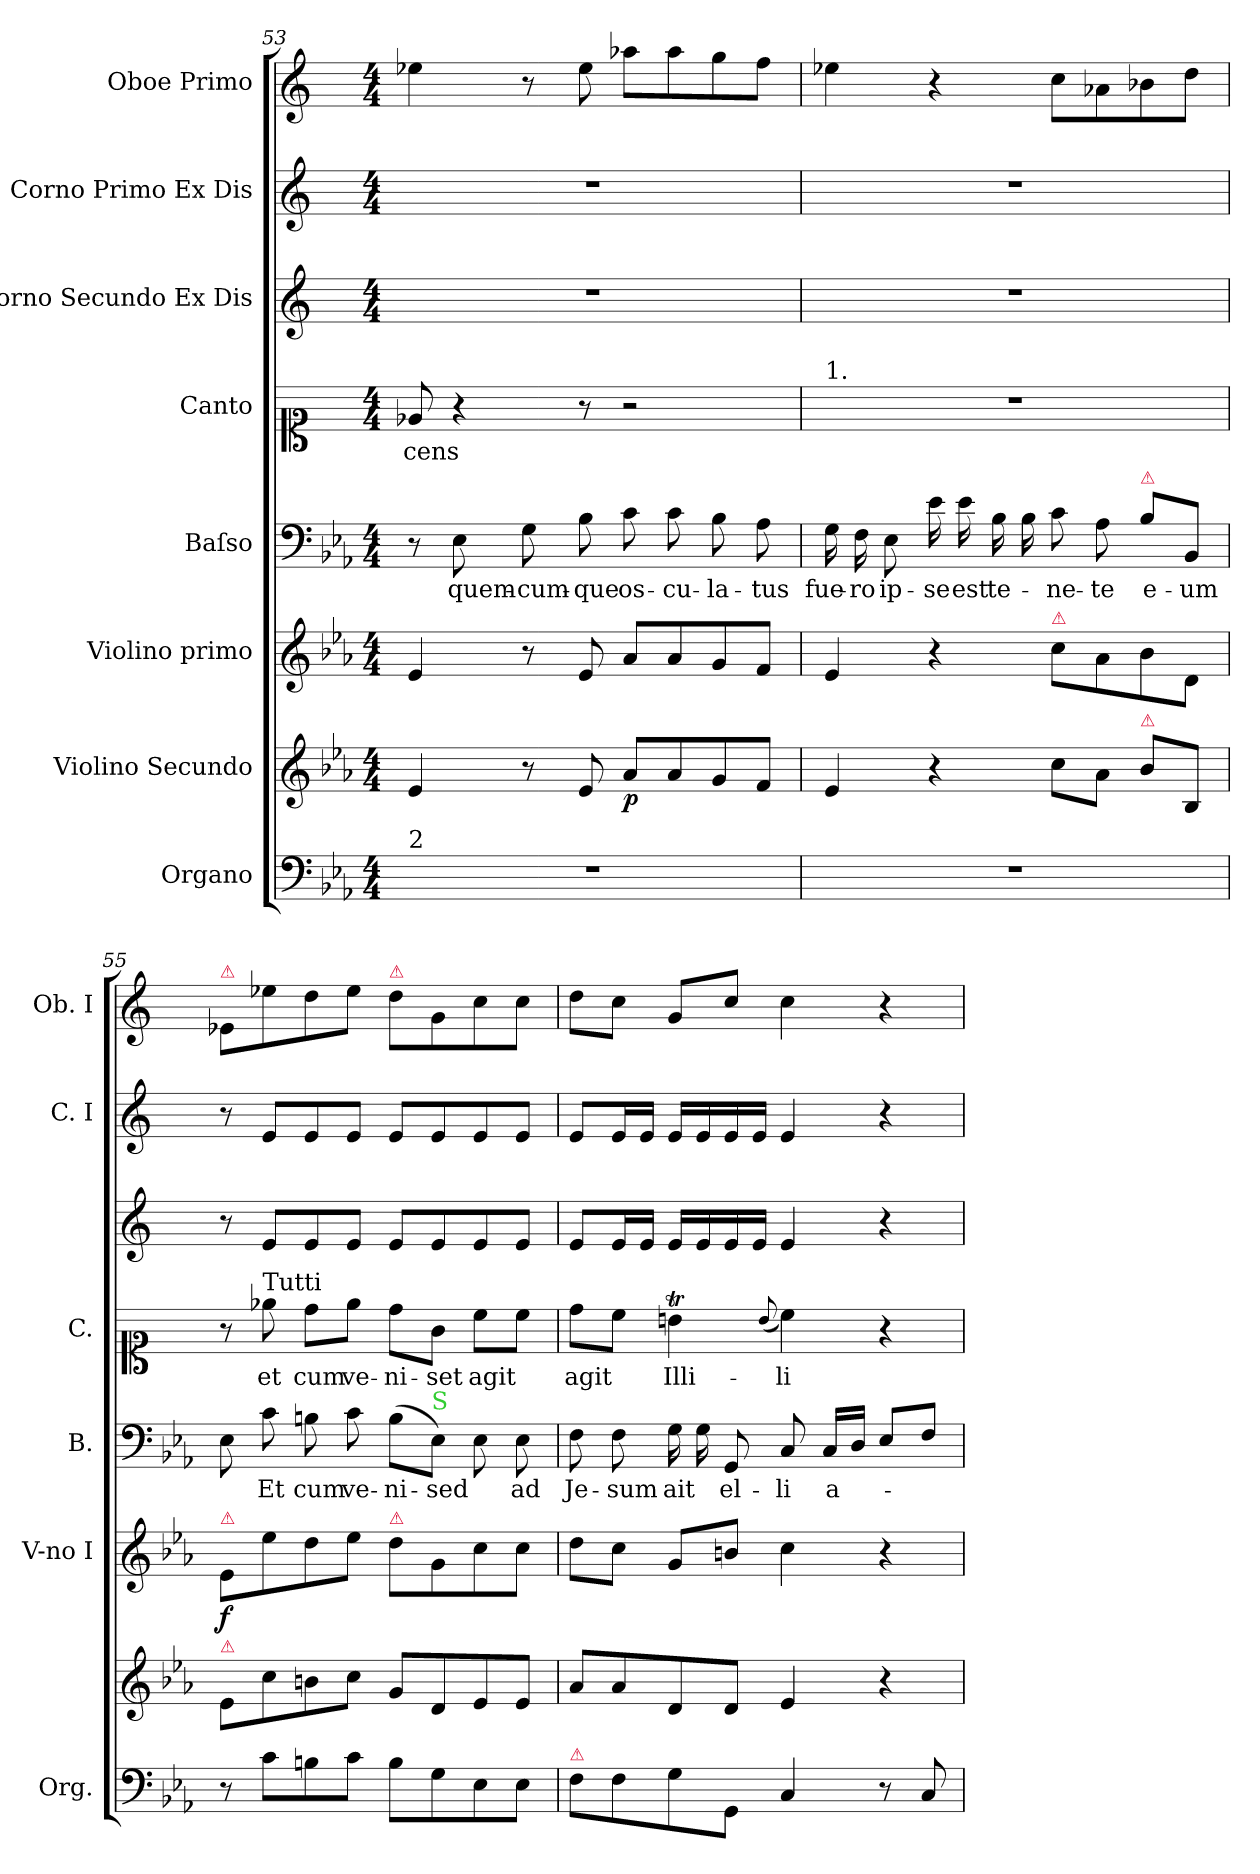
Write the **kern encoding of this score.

**kern	**kern	**dynam	**kern	**dynam	**kern	**text	**kern	**text	**kern	**kern	**kern
*part8	*part7	*part7	*part6	*part6	*part5	*part5	*part4	*part4	*part3	*part2	*part1
*staff8	*staff7	*staff7	*staff6	*staff6	*staff5	*staff5	*staff4	*staff4	*staff3	*staff2	*staff1
*I"Organo	*I"Violino Secundo	*	*I"Violino primo	*	*I"Baſso	*	*I"Canto	*	*I"Corno Secundo Ex Dis	*I"Corno Primo Ex Dis	*I"Oboe Primo
*I'Org.	*	*	*I'V-no I	*	*I'B.	*	*I'C.	*	*	*I'C. I	*I'Ob. I
*clefF4	*clefG2	*	*clefG2	*	*clefF4	*	*clefC1	*	*clefG2	*clefG2	*clefG2
*	*	*	*	*	*	*	*	*	*ITrd5c9	*ITrd5c9	*
*k[b-e-a-]	*k[b-e-a-]	*	*k[b-e-a-]	*	*k[b-e-a-]	*	*	*	*k[b-e-a-]	*k[b-e-a-]	*
*M4/4	*M4/4	*	*M4/4	*	*M4/4	*	*M4/4	*	*M4/4	*M4/4	*M4/4
=53	=53	=53	=53	=53	=53	=53	=53	=53	=53	=53	=53
!LO:TX:a:t=2	!	!	!	!	!	!	!	!	!	!	!
1r	4e-/	.	4e-/	.	8r	.	8e-/	-cens	1r	1r	4ee-\
.	.	.	.	.	8E-\	quem-	4r	.	.	.	.
.	8r	.	8r	.	8G\	-cum-	.	.	.	.	8r
!	!	!	!	!LO:DY:b	!	!	!	!	!	!	!
.	8e-/	.	8e-/	piano	8B-\	-que	8r	.	.	.	8ee-\
.	8a-/L	p	8a-/L	.	8c\	os-	2r	.	.	.	8aa-\L
.	8a-/	.	8a-/	.	8c\	-cu-	.	.	.	.	8aa-\
.	8g/	.	8g/	.	8B-\	-la-	.	.	.	.	8gg\
.	8f/J	.	8f/J	.	8A-\	-tus	.	.	.	.	8ff\J
=54	=54	=54	=54	=54	=54	=54	=54	=54	=54	=54	=54
!	!	!	!	!	!	!	!LO:TX:a:t=1.	!	!	!	!
1r	4e-/	.	4e-/	.	16G\	fue-	1r	.	1r	1r	4ee-\
.	.	.	.	.	16F\	-ro	.	.	.	.	.
.	.	.	.	.	8E-\	ip-	.	.	.	.	.
.	4r	.	4r	.	16e-\	-se	.	.	.	.	4r
.	.	.	.	.	16e-\	est	.	.	.	.	.
.	.	.	.	.	16B-\	te-	.	.	.	.	.
.	.	.	.	.	16B-\	.	.	.	.	.	.
!	!	!	!LO:TX:a:color=crimson:t=⚠	!	!	!	!	!	!	!	!
.	8cc\L	.	8cc\L	.	8c\	-ne-	.	.	.	.	8cc\L
.	8a-\J	.	8a-\	.	8A-\	-te	.	.	.	.	8a-/
!	!	!	!	!	!LO:TX:a:color=crimson:t=⚠	!	!	!	!	!	!
!	!LO:TX:a:color=crimson:t=⚠	!	!	!	!	!	!	!	!	!	!
.	8b-\L	.	8b-\	.	8B-\L	e-	.	.	.	.	8b-\
.	8B-/J	.	8d/J	.	8BB-/J	-um	.	.	.	.	8dd\J
=55	=55	=55	=55	=55	=55	=55	=55	=55	=55	=55	=55
!	!	!	!	!	!	!	!	!	!	!	!LO:TX:a:color=crimson:t=⚠
!	!	!	!LO:TX:a:color=crimson:t=⚠	!	!	!	!	!	!	!	!
!	!LO:TX:a:color=crimson:t=⚠	!	!	!	!	!	!	!	!	!	!
!	!	!	!	!LO:DY:b	!	!	!	!	!	!	!
8r	8e-/L	.	8e-/L	f	8E-\	.	8r	.	8r	8r	8e-/L
!	!	!	!	!	!	!	!LO:TX:a:t=Tutti	!	!	!	!
8c\L	8cc\	.	8ee-\	.	8c\	Et	8ee-\	et	8G/L	8G/L	8ee-\
8Bn\	8bn\	.	8dd\	.	8Bn\	cum	8dd\L	cum	8G/	8G/	8dd\
8c\J	8cc\J	.	8ee-\J	.	8c\	ve-	8ee-\J	ve-	8G/J	8G/J	8ee-\J
!	!	!	!	!	!	!	!	!	!	!	!LO:TX:a:color=crimson:t=⚠
!	!	!	!LO:TX:a:color=crimson:t=⚠	!	!	!	!	!	!	!	!
8B\L	8g/L	.	8dd\L	.	(8B\L	-ni-	8dd\L	-ni-	8G/L	8G/L	8dd\L
!	!	!	!	!	!LO:TX:a:color=limegreen:t=S	!	!	!	!	!	!
8G\	8d/	.	8g/	.	8E-\J)	-sed	8g\J	-set	8G/	8G/	8g/
8E-\	8e-/	.	8cc\	.	8E-\	.	8cc\L	agit	8G/	8G/	8cc\
8E-\J	8e-/J	.	8cc\J	.	8E-\	ad	8cc\J	.	8G/J	8G/J	8cc\J
=56	=56	=56	=56	=56	=56	=56	=56	=56	=56	=56	=56
!LO:TX:a:color=crimson:t=⚠	!	!	!	!	!	!	!	!	!	!	!
8F\L	8a-/L	.	8dd\L	.	8F\	Je-	8dd\L	agit	8G/L	8G/L	8dd\L
8F\	8a-/	.	8cc\J	.	8F\	-sum	8cc\J	.	16G/L	16G/L	8cc\J
.	.	.	.	.	.	.	.	.	16G/JJ	16G/JJ	.
8G\	8d/	.	8g/L	.	16G\	ait	4bnt\	Illi-	16G/LL	16G/LL	8g/L
.	.	.	.	.	16G\	.	.	.	16G/	16G/	.
8GG/J	8d/J	.	8bn\J	.	8GG/	el-	.	.	16G/	16G/	8cc/J
.	.	.	.	.	.	.	.	.	16G/JJ	16G/JJ	.
.	.	.	.	.	.	.	(8qqb/	.	.	.	.
4C/	4e-/	.	4cc\	.	8C/	-li	4cc\)	-li	4G/	4G/	4cc\
.	.	.	.	.	16C/LL	a-	.	.	.	.	.
.	.	.	.	.	16D\JJ	.	.	.	.	.	.
8r	4r	.	4r	.	8E-/L	.	4r	.	4r	4r	4r
8C/	.	.	.	.	8F/J	.	.	.	.	.	.
=	=	=	=	=	=	=	=	=	=	=	=
*-	*-	*-	*-	*-	*-	*-	*-	*-	*-	*-	*-
